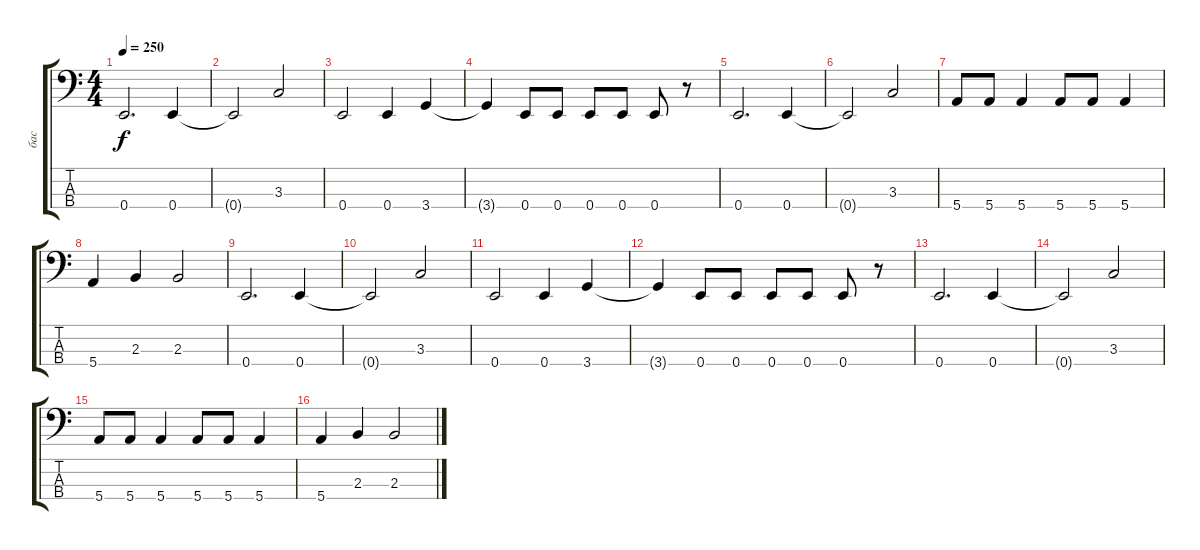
\track ("бас" "бас") {instrument electricbassfinger}
\staff {score tabs}
\tuning (G2 D2 A1 E1) {hide}
\ts (4 4)
\tempo 250
\clef f4
\ks c
0.4.2{d dy f} 0.4.4 |
0.4{t}.2 3.3.2 |
0.4.2 0.4.4 3.4.4 |
3.4{t}.4 0.4.8 0.4.8 0.4.8 0.4.8 0.4.8 r.8 |
0.4.2{d} 0.4.4 |
0.4{t}.2 3.3.2 |
5.4.8 5.4.8 5.4.4 5.4.8 5.4.8 5.4.4 |
5.4.4 2.3.4 2.3.2 |
0.4.2{d} 0.4.4 |
0.4{t}.2 3.3.2 |
0.4.2 0.4.4 3.4.4 |
3.4{t}.4 0.4.8 0.4.8 0.4.8 0.4.8 0.4.8 r.8 |
0.4.2{d} 0.4.4 |
0.4{t}.2 3.3.2 |
5.4.8 5.4.8 5.4.4 5.4.8 5.4.8 5.4.4 |
5.4.4 2.3.4 2.3.2
